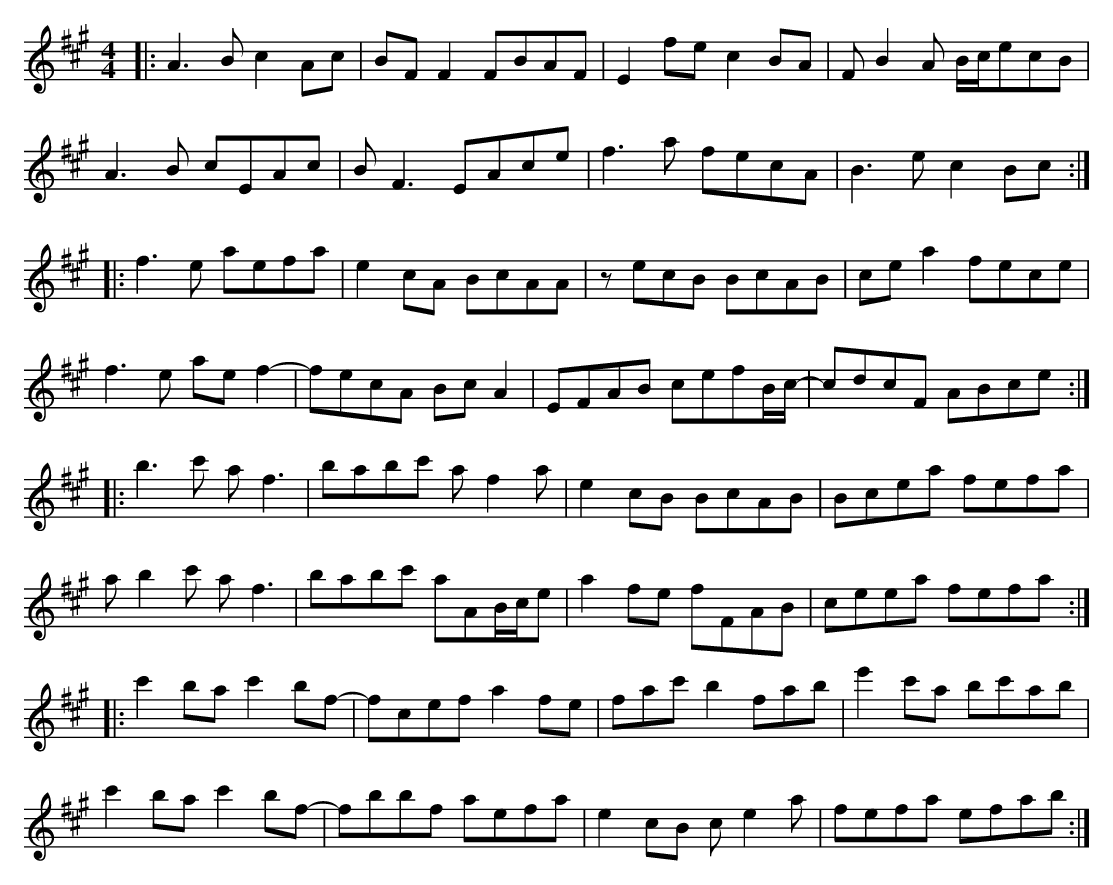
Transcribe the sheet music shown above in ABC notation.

X:1
M:4/4
K:A
|:A3B c2Ac|BFF2 FBAF|E2fe c2BA|FB2A B/c/ecB|
A3B cEAc|BF3 EAce|f3a fecA|B3e c2Bc:|
|:f3e aefa|e2cA BcAA|zecB BcAB|cea2 fece|
f3e aef2|-fecA BcA2|EFAB cefB/c/|-cdcF ABce:|
|:b3c' af3|babc' af2a|e2cB BcAB|Bcea fefa|
ab2c' af3|babc' aAB/c/e|a2fe fFAB|ceea fefa:|
|:c'2ba c'2bf|-fcef a2fe|fac'b2fab|e'2c'a bc'ab|
c'2ba c'2bf|-fbbf aefa|e2cB ce2a|fefa efab:|
